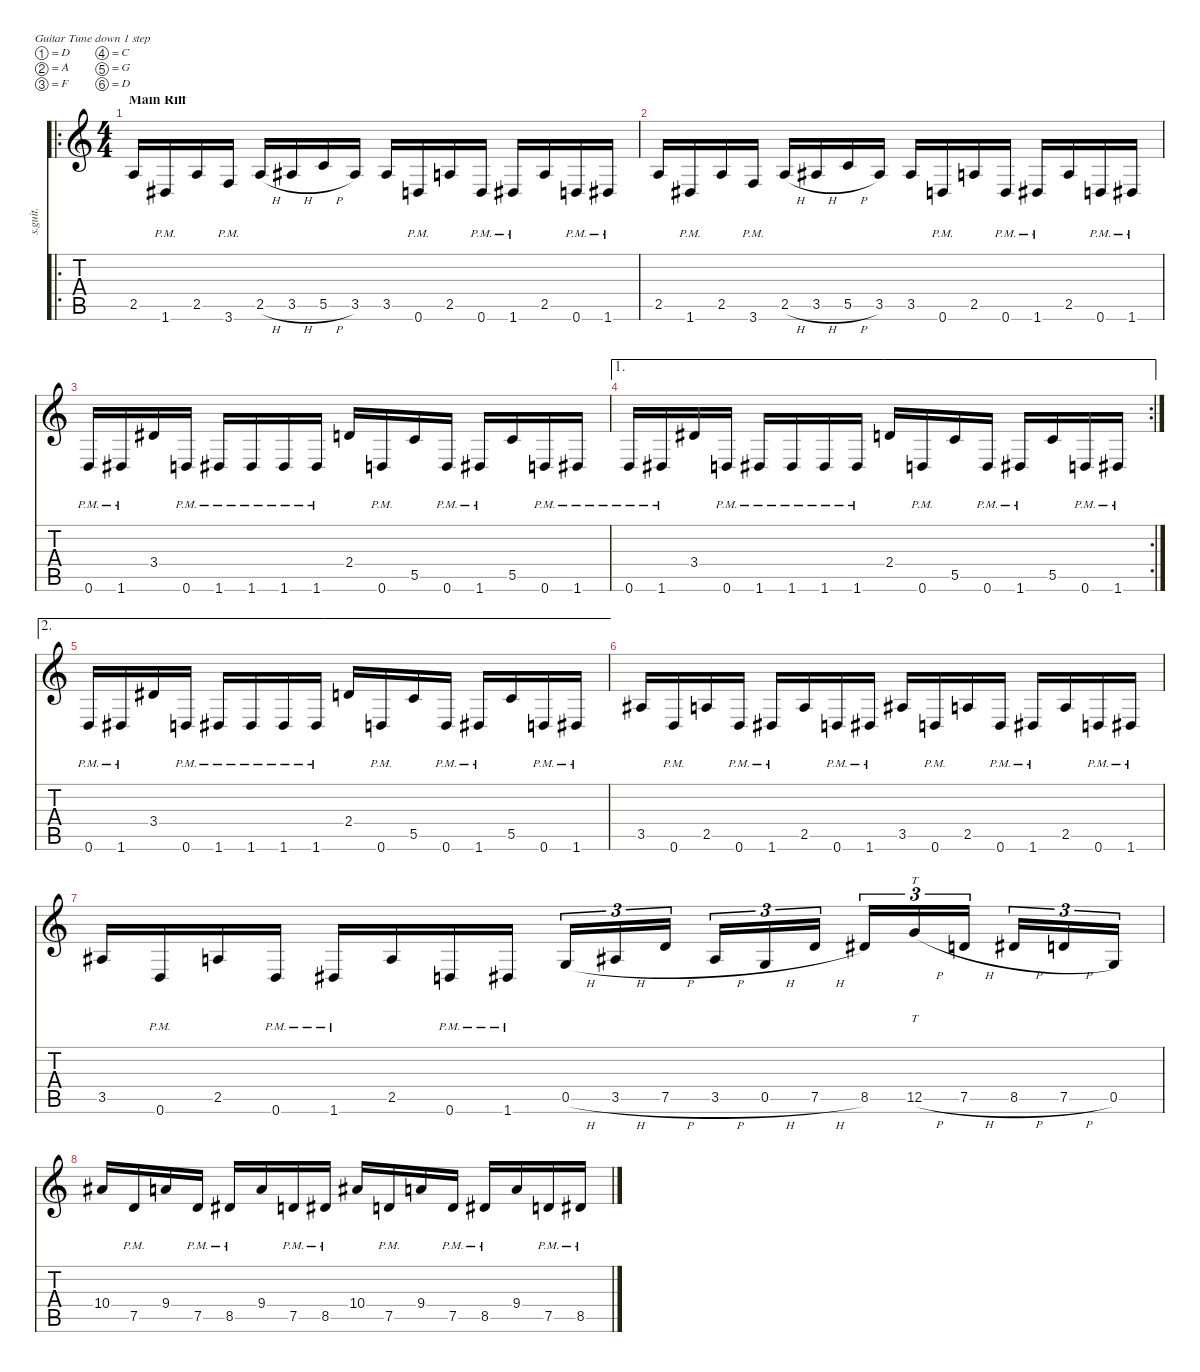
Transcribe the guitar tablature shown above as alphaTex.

\defaultSystemsLayout 4
\hideDynamics
\bracketExtendMode nobrackets
\track ("Muhammed Suicmez" "s.guit.") {instrument distortionguitar}
\staff {score tabs}
\tuning (D4 A3 F3 C3 G2 D2)
\ro
\ts (4 4)
\beaming (8 2 2 2 2)
\section ("" "Main Riff")
\tempo (120 hide)
\clef g2
\ks c
2.5.16{lyrics (0 "") lyrics (1 "") lyrics (2 "") lyrics (3 "") lyrics (4 "") dy f instrument distortionguitar} 1.6{pm acc #}.16{lyrics (0 "") lyrics (1 "") lyrics (2 "") lyrics (3 "") lyrics (4 "")} 2.5.16{lyrics (0 "") lyrics (1 "") lyrics (2 "") lyrics (3 "") lyrics (4 "")} 3.6{pm}.16{lyrics (0 "") lyrics (1 "") lyrics (2 "") lyrics (3 "") lyrics (4 "")} 2.5{h}.16{lyrics (0 "") lyrics (1 "") lyrics (2 "") lyrics (3 "") lyrics (4 "")} 3.5{h acc #}.16{lyrics (0 "") lyrics (1 "") lyrics (2 "") lyrics (3 "") lyrics (4 "")} 5.5{h}.16{lyrics (0 "") lyrics (1 "") lyrics (2 "") lyrics (3 "") lyrics (4 "")} 3.5{acc #}.16{lyrics (0 "") lyrics (1 "") lyrics (2 "") lyrics (3 "") lyrics (4 "")} 3.5{acc #}.16{lyrics (0 "") lyrics (1 "") lyrics (2 "") lyrics (3 "") lyrics (4 "")} 0.6{pm}.16{lyrics (0 "") lyrics (1 "") lyrics (2 "") lyrics (3 "") lyrics (4 "")} 2.5.16{lyrics (0 "") lyrics (1 "") lyrics (2 "") lyrics (3 "") lyrics (4 "")} 0.6{pm}.16{lyrics (0 "") lyrics (1 "") lyrics (2 "") lyrics (3 "") lyrics (4 "")} 1.6{pm acc #}.16{lyrics (0 "") lyrics (1 "") lyrics (2 "") lyrics (3 "") lyrics (4 "")} 2.5.16{lyrics (0 "") lyrics (1 "") lyrics (2 "") lyrics (3 "") lyrics (4 "")} 0.6{pm}.16{lyrics (0 "") lyrics (1 "") lyrics (2 "") lyrics (3 "") lyrics (4 "")} 1.6{pm acc #}.16{lyrics (0 "") lyrics (1 "") lyrics (2 "") lyrics (3 "") lyrics (4 "")} |
2.5.16{lyrics (0 "") lyrics (1 "") lyrics (2 "") lyrics (3 "") lyrics (4 "")} 1.6{pm acc #}.16{lyrics (0 "") lyrics (1 "") lyrics (2 "") lyrics (3 "") lyrics (4 "")} 2.5.16{lyrics (0 "") lyrics (1 "") lyrics (2 "") lyrics (3 "") lyrics (4 "")} 3.6{pm}.16{lyrics (0 "") lyrics (1 "") lyrics (2 "") lyrics (3 "") lyrics (4 "")} 2.5{h}.16{lyrics (0 "") lyrics (1 "") lyrics (2 "") lyrics (3 "") lyrics (4 "")} 3.5{h acc #}.16{lyrics (0 "") lyrics (1 "") lyrics (2 "") lyrics (3 "") lyrics (4 "")} 5.5{h}.16{lyrics (0 "") lyrics (1 "") lyrics (2 "") lyrics (3 "") lyrics (4 "")} 3.5{acc #}.16{lyrics (0 "") lyrics (1 "") lyrics (2 "") lyrics (3 "") lyrics (4 "")} 3.5{acc #}.16{lyrics (0 "") lyrics (1 "") lyrics (2 "") lyrics (3 "") lyrics (4 "")} 0.6{pm}.16{lyrics (0 "") lyrics (1 "") lyrics (2 "") lyrics (3 "") lyrics (4 "")} 2.5.16{lyrics (0 "") lyrics (1 "") lyrics (2 "") lyrics (3 "") lyrics (4 "")} 0.6{pm}.16{lyrics (0 "") lyrics (1 "") lyrics (2 "") lyrics (3 "") lyrics (4 "")} 1.6{pm acc #}.16{lyrics (0 "") lyrics (1 "") lyrics (2 "") lyrics (3 "") lyrics (4 "")} 2.5.16{lyrics (0 "") lyrics (1 "") lyrics (2 "") lyrics (3 "") lyrics (4 "")} 0.6{pm}.16{lyrics (0 "") lyrics (1 "") lyrics (2 "") lyrics (3 "") lyrics (4 "")} 1.6{pm acc #}.16{lyrics (0 "") lyrics (1 "") lyrics (2 "") lyrics (3 "") lyrics (4 "")} |
0.6{pm}.16{lyrics (0 "") lyrics (1 "") lyrics (2 "") lyrics (3 "") lyrics (4 "")} 1.6{pm acc #}.16{lyrics (0 "") lyrics (1 "") lyrics (2 "") lyrics (3 "") lyrics (4 "")} 3.4{acc #}.16{lyrics (0 "") lyrics (1 "") lyrics (2 "") lyrics (3 "") lyrics (4 "")} 0.6{pm}.16{lyrics (0 "") lyrics (1 "") lyrics (2 "") lyrics (3 "") lyrics (4 "")} 1.6{pm acc #}.16{lyrics (0 "") lyrics (1 "") lyrics (2 "") lyrics (3 "") lyrics (4 "")} 1.6{pm acc #}.16{lyrics (0 "") lyrics (1 "") lyrics (2 "") lyrics (3 "") lyrics (4 "")} 1.6{pm acc #}.16{lyrics (0 "") lyrics (1 "") lyrics (2 "") lyrics (3 "") lyrics (4 "")} 1.6{pm acc #}.16{lyrics (0 "") lyrics (1 "") lyrics (2 "") lyrics (3 "") lyrics (4 "")} 2.4.16{lyrics (0 "") lyrics (1 "") lyrics (2 "") lyrics (3 "") lyrics (4 "")} 0.6{pm}.16{lyrics (0 "") lyrics (1 "") lyrics (2 "") lyrics (3 "") lyrics (4 "")} 5.5.16{lyrics (0 "") lyrics (1 "") lyrics (2 "") lyrics (3 "") lyrics (4 "")} 0.6{pm}.16{lyrics (0 "") lyrics (1 "") lyrics (2 "") lyrics (3 "") lyrics (4 "")} 1.6{pm acc #}.16{lyrics (0 "") lyrics (1 "") lyrics (2 "") lyrics (3 "") lyrics (4 "")} 5.5.16{lyrics (0 "") lyrics (1 "") lyrics (2 "") lyrics (3 "") lyrics (4 "")} 0.6{pm}.16{lyrics (0 "") lyrics (1 "") lyrics (2 "") lyrics (3 "") lyrics (4 "")} 1.6{pm acc #}.16{lyrics (0 "") lyrics (1 "") lyrics (2 "") lyrics (3 "") lyrics (4 "")} |
\ae 1
\rc 2
0.6{pm}.16{lyrics (0 "") lyrics (1 "") lyrics (2 "") lyrics (3 "") lyrics (4 "")} 1.6{pm acc #}.16{lyrics (0 "") lyrics (1 "") lyrics (2 "") lyrics (3 "") lyrics (4 "")} 3.4{acc #}.16{lyrics (0 "") lyrics (1 "") lyrics (2 "") lyrics (3 "") lyrics (4 "")} 0.6{pm}.16{lyrics (0 "") lyrics (1 "") lyrics (2 "") lyrics (3 "") lyrics (4 "")} 1.6{pm acc #}.16{lyrics (0 "") lyrics (1 "") lyrics (2 "") lyrics (3 "") lyrics (4 "")} 1.6{pm acc #}.16{lyrics (0 "") lyrics (1 "") lyrics (2 "") lyrics (3 "") lyrics (4 "")} 1.6{pm acc #}.16{lyrics (0 "") lyrics (1 "") lyrics (2 "") lyrics (3 "") lyrics (4 "")} 1.6{pm acc #}.16{lyrics (0 "") lyrics (1 "") lyrics (2 "") lyrics (3 "") lyrics (4 "")} 2.4.16{lyrics (0 "") lyrics (1 "") lyrics (2 "") lyrics (3 "") lyrics (4 "")} 0.6{pm}.16{lyrics (0 "") lyrics (1 "") lyrics (2 "") lyrics (3 "") lyrics (4 "")} 5.5.16{lyrics (0 "") lyrics (1 "") lyrics (2 "") lyrics (3 "") lyrics (4 "")} 0.6{pm}.16{lyrics (0 "") lyrics (1 "") lyrics (2 "") lyrics (3 "") lyrics (4 "")} 1.6{pm acc #}.16{lyrics (0 "") lyrics (1 "") lyrics (2 "") lyrics (3 "") lyrics (4 "")} 5.5.16{lyrics (0 "") lyrics (1 "") lyrics (2 "") lyrics (3 "") lyrics (4 "")} 0.6{pm}.16{lyrics (0 "") lyrics (1 "") lyrics (2 "") lyrics (3 "") lyrics (4 "")} 1.6{pm acc #}.16{lyrics (0 "") lyrics (1 "") lyrics (2 "") lyrics (3 "") lyrics (4 "")} |
\ae 2
0.6{pm}.16{lyrics (0 "") lyrics (1 "") lyrics (2 "") lyrics (3 "") lyrics (4 "")} 1.6{pm acc #}.16{lyrics (0 "") lyrics (1 "") lyrics (2 "") lyrics (3 "") lyrics (4 "")} 3.4{acc #}.16{lyrics (0 "") lyrics (1 "") lyrics (2 "") lyrics (3 "") lyrics (4 "")} 0.6{pm}.16{lyrics (0 "") lyrics (1 "") lyrics (2 "") lyrics (3 "") lyrics (4 "")} 1.6{pm acc #}.16{lyrics (0 "") lyrics (1 "") lyrics (2 "") lyrics (3 "") lyrics (4 "")} 1.6{pm acc #}.16{lyrics (0 "") lyrics (1 "") lyrics (2 "") lyrics (3 "") lyrics (4 "")} 1.6{pm acc #}.16{lyrics (0 "") lyrics (1 "") lyrics (2 "") lyrics (3 "") lyrics (4 "")} 1.6{pm acc #}.16{lyrics (0 "") lyrics (1 "") lyrics (2 "") lyrics (3 "") lyrics (4 "")} 2.4.16{lyrics (0 "") lyrics (1 "") lyrics (2 "") lyrics (3 "") lyrics (4 "")} 0.6{pm}.16{lyrics (0 "") lyrics (1 "") lyrics (2 "") lyrics (3 "") lyrics (4 "")} 5.5.16{lyrics (0 "") lyrics (1 "") lyrics (2 "") lyrics (3 "") lyrics (4 "")} 0.6{pm}.16{lyrics (0 "") lyrics (1 "") lyrics (2 "") lyrics (3 "") lyrics (4 "")} 1.6{pm acc #}.16{lyrics (0 "") lyrics (1 "") lyrics (2 "") lyrics (3 "") lyrics (4 "")} 5.5.16{lyrics (0 "") lyrics (1 "") lyrics (2 "") lyrics (3 "") lyrics (4 "")} 0.6{pm}.16{lyrics (0 "") lyrics (1 "") lyrics (2 "") lyrics (3 "") lyrics (4 "")} 1.6{pm acc #}.16{lyrics (0 "") lyrics (1 "") lyrics (2 "") lyrics (3 "") lyrics (4 "")} |
3.5{acc #}.16{lyrics (0 "") lyrics (1 "") lyrics (2 "") lyrics (3 "") lyrics (4 "")} 0.6{pm}.16{lyrics (0 "") lyrics (1 "") lyrics (2 "") lyrics (3 "") lyrics (4 "")} 2.5.16{lyrics (0 "") lyrics (1 "") lyrics (2 "") lyrics (3 "") lyrics (4 "")} 0.6{pm}.16{lyrics (0 "") lyrics (1 "") lyrics (2 "") lyrics (3 "") lyrics (4 "")} 1.6{pm acc #}.16{lyrics (0 "") lyrics (1 "") lyrics (2 "") lyrics (3 "") lyrics (4 "")} 2.5.16{lyrics (0 "") lyrics (1 "") lyrics (2 "") lyrics (3 "") lyrics (4 "")} 0.6{pm}.16{lyrics (0 "") lyrics (1 "") lyrics (2 "") lyrics (3 "") lyrics (4 "")} 1.6{pm acc #}.16{lyrics (0 "") lyrics (1 "") lyrics (2 "") lyrics (3 "") lyrics (4 "")} 3.5{acc #}.16{lyrics (0 "") lyrics (1 "") lyrics (2 "") lyrics (3 "") lyrics (4 "")} 0.6{pm}.16{lyrics (0 "") lyrics (1 "") lyrics (2 "") lyrics (3 "") lyrics (4 "")} 2.5.16{lyrics (0 "") lyrics (1 "") lyrics (2 "") lyrics (3 "") lyrics (4 "")} 0.6{pm}.16{lyrics (0 "") lyrics (1 "") lyrics (2 "") lyrics (3 "") lyrics (4 "")} 1.6{pm acc #}.16{lyrics (0 "") lyrics (1 "") lyrics (2 "") lyrics (3 "") lyrics (4 "")} 2.5.16{lyrics (0 "") lyrics (1 "") lyrics (2 "") lyrics (3 "") lyrics (4 "")} 0.6{pm}.16{lyrics (0 "") lyrics (1 "") lyrics (2 "") lyrics (3 "") lyrics (4 "")} 1.6{pm acc #}.16{lyrics (0 "") lyrics (1 "") lyrics (2 "") lyrics (3 "") lyrics (4 "")} |
3.5{acc #}.16{lyrics (0 "") lyrics (1 "") lyrics (2 "") lyrics (3 "") lyrics (4 "")} 0.6{pm}.16{lyrics (0 "") lyrics (1 "") lyrics (2 "") lyrics (3 "") lyrics (4 "")} 2.5.16{lyrics (0 "") lyrics (1 "") lyrics (2 "") lyrics (3 "") lyrics (4 "")} 0.6{pm}.16{lyrics (0 "") lyrics (1 "") lyrics (2 "") lyrics (3 "") lyrics (4 "")} 1.6{pm acc #}.16{lyrics (0 "") lyrics (1 "") lyrics (2 "") lyrics (3 "") lyrics (4 "")} 2.5.16{lyrics (0 "") lyrics (1 "") lyrics (2 "") lyrics (3 "") lyrics (4 "")} 0.6{pm}.16{lyrics (0 "") lyrics (1 "") lyrics (2 "") lyrics (3 "") lyrics (4 "")} 1.6{pm acc #}.16{lyrics (0 "") lyrics (1 "") lyrics (2 "") lyrics (3 "") lyrics (4 "")} 0.5{h}.16{tu (3 2) lyrics (0 "") lyrics (1 "") lyrics (2 "") lyrics (3 "") lyrics (4 "") dy mf} 3.5{h acc #}.16{tu (3 2) lyrics (0 "") lyrics (1 "") lyrics (2 "") lyrics (3 "") lyrics (4 "")} 7.5{h}.16{tu (3 2) lyrics (0 "") lyrics (1 "") lyrics (2 "") lyrics (3 "") lyrics (4 "")} 3.5{h acc #}.16{tu (3 2) lyrics (0 "") lyrics (1 "") lyrics (2 "") lyrics (3 "") lyrics (4 "")} 0.5{h}.16{tu (3 2) lyrics (0 "") lyrics (1 "") lyrics (2 "") lyrics (3 "") lyrics (4 "")} 7.5{h}.16{tu (3 2) lyrics (0 "") lyrics (1 "") lyrics (2 "") lyrics (3 "") lyrics (4 "")} 8.5{acc #}.16{tu (3 2) lyrics (0 "") lyrics (1 "") lyrics (2 "") lyrics (3 "") lyrics (4 "")} 12.5{h}.16{tt tu (3 2) lyrics (0 "") lyrics (1 "") lyrics (2 "") lyrics (3 "") lyrics (4 "")} 7.5{h}.16{tu (3 2) lyrics (0 "") lyrics (1 "") lyrics (2 "") lyrics (3 "") lyrics (4 "")} 8.5{h acc #}.16{tu (3 2) lyrics (0 "") lyrics (1 "") lyrics (2 "") lyrics (3 "") lyrics (4 "")} 7.5{h}.16{tu (3 2) lyrics (0 "") lyrics (1 "") lyrics (2 "") lyrics (3 "") lyrics (4 "")} 0.5.16{tu (3 2) lyrics (0 "") lyrics (1 "") lyrics (2 "") lyrics (3 "") lyrics (4 "")} |
10.4{acc #}.16{lyrics (0 "") lyrics (1 "") lyrics (2 "") lyrics (3 "") lyrics (4 "") dy f} 7.5{pm}.16{lyrics (0 "") lyrics (1 "") lyrics (2 "") lyrics (3 "") lyrics (4 "")} 9.4.16{lyrics (0 "") lyrics (1 "") lyrics (2 "") lyrics (3 "") lyrics (4 "")} 7.5{pm}.16{lyrics (0 "") lyrics (1 "") lyrics (2 "") lyrics (3 "") lyrics (4 "")} 8.5{pm acc #}.16{lyrics (0 "") lyrics (1 "") lyrics (2 "") lyrics (3 "") lyrics (4 "")} 9.4.16{lyrics (0 "") lyrics (1 "") lyrics (2 "") lyrics (3 "") lyrics (4 "")} 7.5{pm}.16{lyrics (0 "") lyrics (1 "") lyrics (2 "") lyrics (3 "") lyrics (4 "")} 8.5{pm acc #}.16{lyrics (0 "") lyrics (1 "") lyrics (2 "") lyrics (3 "") lyrics (4 "")} 10.4{acc #}.16{lyrics (0 "") lyrics (1 "") lyrics (2 "") lyrics (3 "") lyrics (4 "")} 7.5{pm}.16{lyrics (0 "") lyrics (1 "") lyrics (2 "") lyrics (3 "") lyrics (4 "")} 9.4.16{lyrics (0 "") lyrics (1 "") lyrics (2 "") lyrics (3 "") lyrics (4 "")} 7.5{pm}.16{lyrics (0 "") lyrics (1 "") lyrics (2 "") lyrics (3 "") lyrics (4 "")} 8.5{pm acc #}.16{lyrics (0 "") lyrics (1 "") lyrics (2 "") lyrics (3 "") lyrics (4 "")} 9.4.16{lyrics (0 "") lyrics (1 "") lyrics (2 "") lyrics (3 "") lyrics (4 "")} 7.5{pm}.16{lyrics (0 "") lyrics (1 "") lyrics (2 "") lyrics (3 "") lyrics (4 "")} 8.5{pm acc #}.16{lyrics (0 "") lyrics (1 "") lyrics (2 "") lyrics (3 "") lyrics (4 "")}
